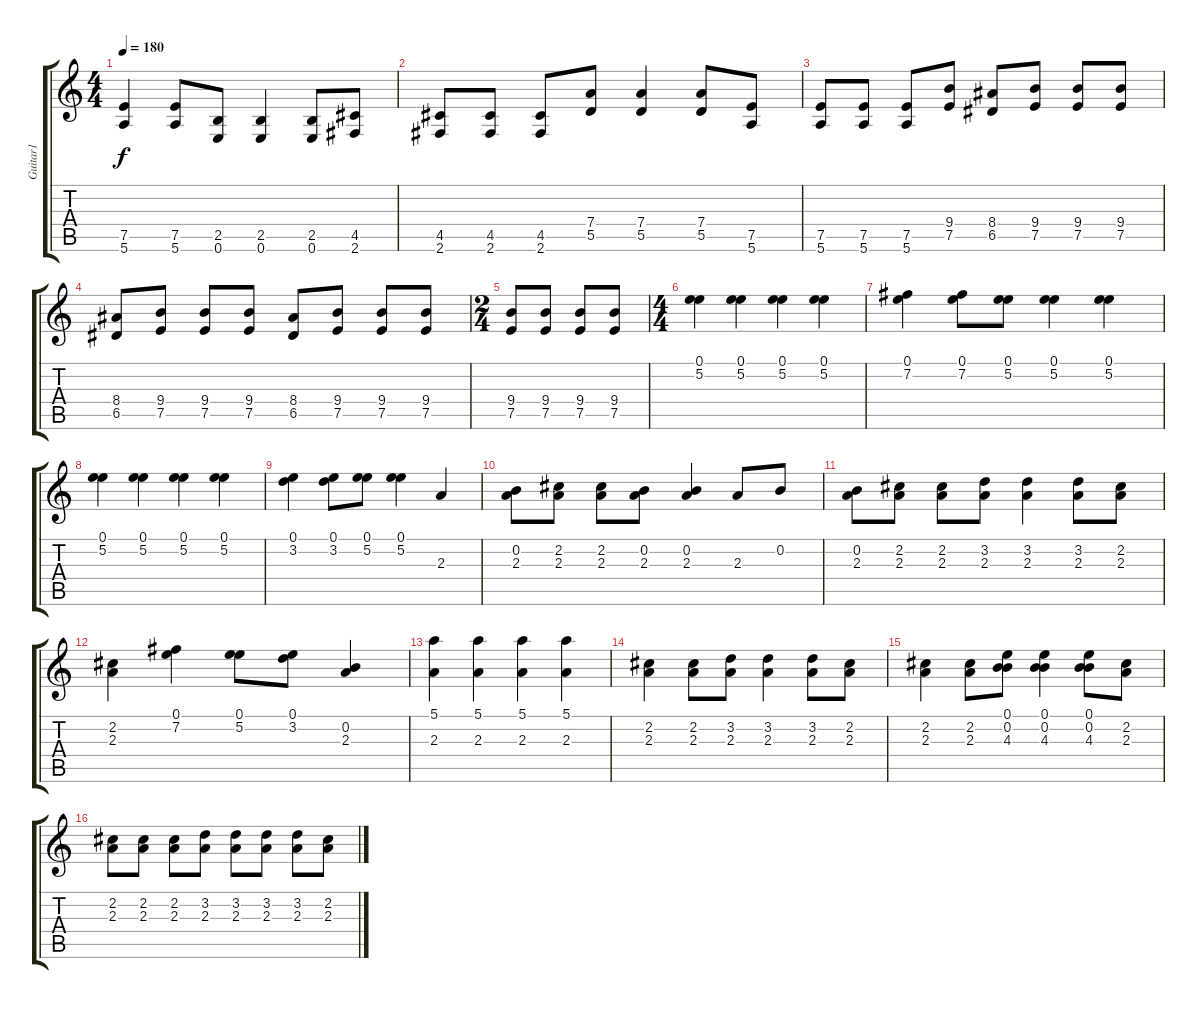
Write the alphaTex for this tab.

\track ("Guitar1" "Guitar1") {instrument distortionguitar}
\staff {score tabs}
\tuning (E4 B3 G3 D3 A2 E2) {hide}
\ts (4 4)
\tempo 180
\clef g2
\ks c
(7.5 5.6).4{dy f} (7.5 5.6).8 (2.5 0.6).8 (2.5 0.6).4 (2.5 0.6).8 (4.5 2.6).8 |
(4.5 2.6).8 (4.5 2.6).8 (4.5 2.6).8 (7.4 5.5).8 (7.4 5.5).4 (7.4 5.5).8 (7.5 5.6).8 |
(7.5 5.6).8 (7.5 5.6).8 (7.5 5.6).8 (9.4 7.5).8 (8.4 6.5).8 (9.4 7.5).8 (9.4 7.5).8 (9.4 7.5).8 |
(8.4 6.5).8 (9.4 7.5).8 (9.4 7.5).8 (9.4 7.5).8 (8.4 6.5).8 (9.4 7.5).8 (9.4 7.5).8 (9.4 7.5).8 |
\ts (2 4)
(9.4 7.5).8 (9.4 7.5).8 (9.4 7.5).8 (9.4 7.5).8 |
\ts (4 4)
(0.1 5.2).4 (0.1 5.2).4 (0.1 5.2).4 (0.1 5.2).4 |
(0.1 7.2).4 (0.1 7.2).8 (0.1 5.2).8 (0.1 5.2).4 (0.1 5.2).4 |
(0.1 5.2).4 (0.1 5.2).4 (0.1 5.2).4 (0.1 5.2).4 |
(0.1 3.2).4 (0.1 3.2).8 (0.1 5.2).8 (0.1 5.2).4 2.3.4 |
(0.2 2.3).8 (2.2 2.3).8 (2.2 2.3).8 (0.2 2.3).8 (0.2 2.3).4 2.3.8 0.2.8 |
(0.2 2.3).8 (2.2 2.3).8 (2.2 2.3).8 (3.2 2.3).8 (3.2 2.3).4 (3.2 2.3).8 (2.2 2.3).8 |
(2.2 2.3).4 (0.1 7.2).4 (0.1 5.2).8 (0.1 3.2).8 (0.2 2.3).4 |
(5.1 2.3).4 (5.1 2.3).4 (5.1 2.3).4 (5.1 2.3).4 |
(2.2 2.3).4 (2.2 2.3).8 (3.2 2.3).8 (3.2 2.3).4 (3.2 2.3).8 (2.2 2.3).8 |
(2.2 2.3).4 (2.2 2.3).8 (0.1 0.2 4.3).8 (0.1 0.2 4.3).4 (0.1 0.2 4.3).8 (2.2 2.3).8 |
(2.2 2.3).8 (2.2 2.3).8 (2.2 2.3).8 (3.2 2.3).8 (3.2 2.3).8 (3.2 2.3).8 (3.2 2.3).8 (2.2 2.3).8
